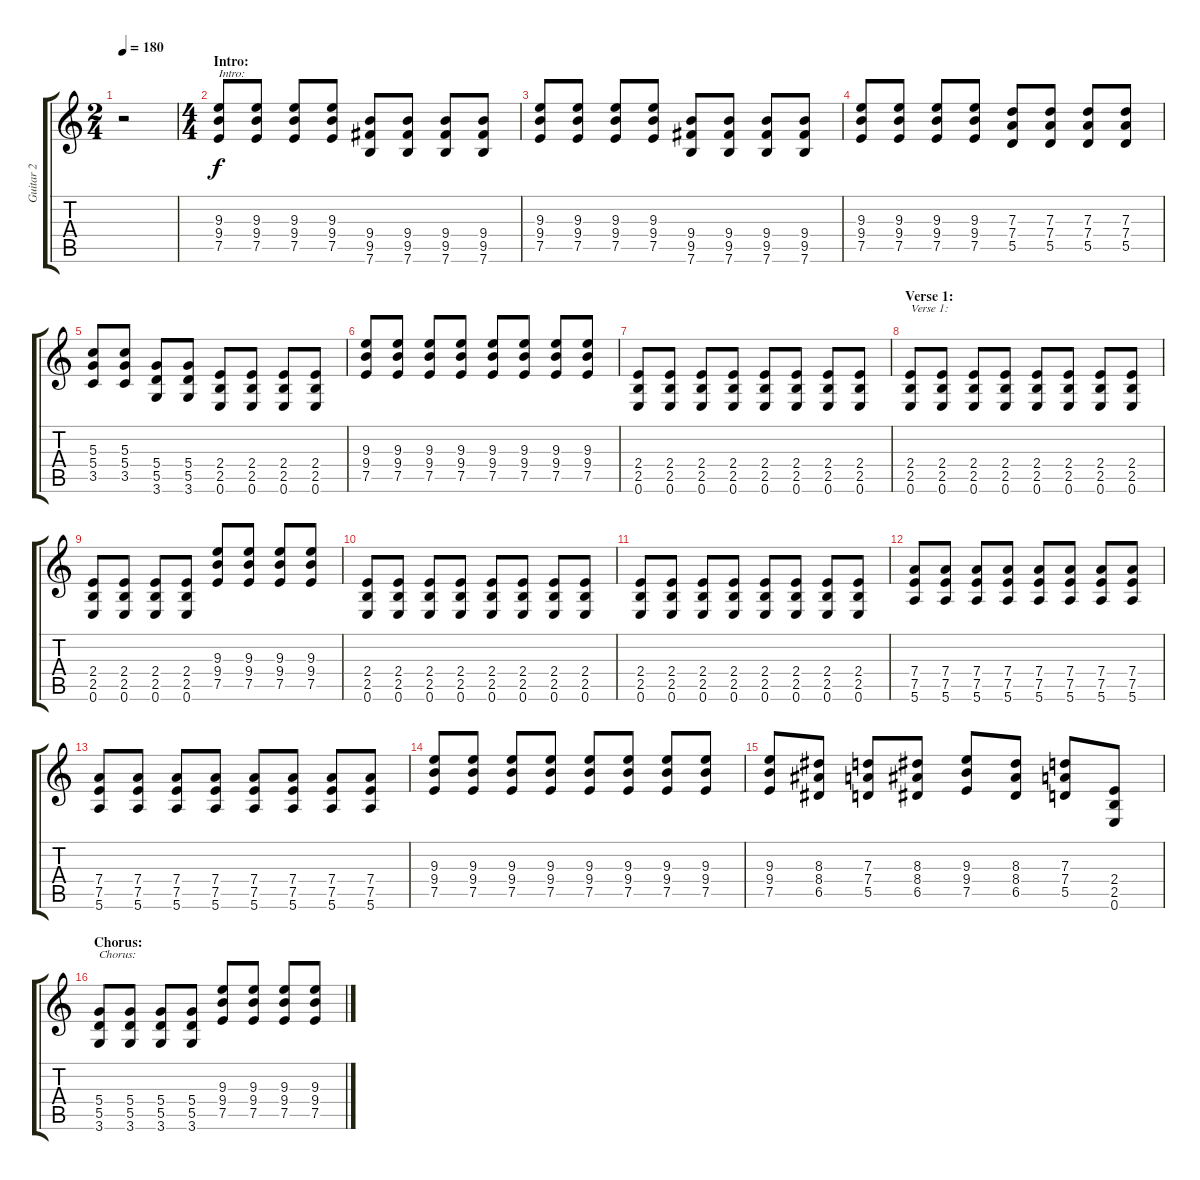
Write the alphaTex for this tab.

\track ("Guitar 2" "Guitar 2") {instrument distortionguitar}
\staff {score tabs}
\tuning (E4 B3 G3 D3 A2 E2) {hide}
\ts (2 4)
\tempo 180
\clef g2
\ks c
r.2{dy f instrument distortionguitar} |
\ts (4 4)
\section ("" "Intro:")
(9.3 9.4 7.5).8{txt "Intro:"} (9.3 9.4 7.5).8 (9.3 9.4 7.5).8 (9.3 9.4 7.5).8 (9.4 9.5 7.6).8 (9.4 9.5 7.6).8 (9.4 9.5 7.6).8 (9.4 9.5 7.6).8 |
(9.3 9.4 7.5).8 (9.3 9.4 7.5).8 (9.3 9.4 7.5).8 (9.3 9.4 7.5).8 (9.4 9.5 7.6).8 (9.4 9.5 7.6).8 (9.4 9.5 7.6).8 (9.4 9.5 7.6).8 |
(9.3 9.4 7.5).8 (9.3 9.4 7.5).8 (9.3 9.4 7.5).8 (9.3 9.4 7.5).8 (7.3 7.4 5.5).8 (7.3 7.4 5.5).8 (7.3 7.4 5.5).8 (7.3 7.4 5.5).8 |
(5.3 5.4 3.5).8 (5.3 5.4 3.5).8 (5.4 5.5 3.6).8 (5.4 5.5 3.6).8 (2.4 2.5 0.6).8 (2.4 2.5 0.6).8 (2.4 2.5 0.6).8 (2.4 2.5 0.6).8 |
(9.3 9.4 7.5).8 (9.3 9.4 7.5).8 (9.3 9.4 7.5).8 (9.3 9.4 7.5).8 (9.3 9.4 7.5).8 (9.3 9.4 7.5).8 (9.3 9.4 7.5).8 (9.3 9.4 7.5).8 |
(2.4 2.5 0.6).8 (2.4 2.5 0.6).8 (2.4 2.5 0.6).8 (2.4 2.5 0.6).8 (2.4 2.5 0.6).8 (2.4 2.5 0.6).8 (2.4 2.5 0.6).8 (2.4 2.5 0.6).8 |
\section ("" "Verse 1:")
(2.4 2.5 0.6).8{txt "Verse 1:"} (2.4 2.5 0.6).8 (2.4 2.5 0.6).8 (2.4 2.5 0.6).8 (2.4 2.5 0.6).8 (2.4 2.5 0.6).8 (2.4 2.5 0.6).8 (2.4 2.5 0.6).8 |
(2.4 2.5 0.6).8 (2.4 2.5 0.6).8 (2.4 2.5 0.6).8 (2.4 2.5 0.6).8 (9.3 9.4 7.5).8 (9.3 9.4 7.5).8 (9.3 9.4 7.5).8 (9.3 9.4 7.5).8 |
(2.4 2.5 0.6).8 (2.4 2.5 0.6).8 (2.4 2.5 0.6).8 (2.4 2.5 0.6).8 (2.4 2.5 0.6).8 (2.4 2.5 0.6).8 (2.4 2.5 0.6).8 (2.4 2.5 0.6).8 |
(2.4 2.5 0.6).8 (2.4 2.5 0.6).8 (2.4 2.5 0.6).8 (2.4 2.5 0.6).8 (2.4 2.5 0.6).8 (2.4 2.5 0.6).8 (2.4 2.5 0.6).8 (2.4 2.5 0.6).8 |
(7.4 7.5 5.6).8 (7.4 7.5 5.6).8 (7.4 7.5 5.6).8 (7.4 7.5 5.6).8 (7.4 7.5 5.6).8 (7.4 7.5 5.6).8 (7.4 7.5 5.6).8 (7.4 7.5 5.6).8 |
(7.4 7.5 5.6).8 (7.4 7.5 5.6).8 (7.4 7.5 5.6).8 (7.4 7.5 5.6).8 (7.4 7.5 5.6).8 (7.4 7.5 5.6).8 (7.4 7.5 5.6).8 (7.4 7.5 5.6).8 |
(9.3 9.4 7.5).8 (9.3 9.4 7.5).8 (9.3 9.4 7.5).8 (9.3 9.4 7.5).8 (9.3 9.4 7.5).8 (9.3 9.4 7.5).8 (9.3 9.4 7.5).8 (9.3 9.4 7.5).8 |
(9.3 9.4 7.5).8 (8.3 8.4 6.5).8 (7.3 7.4 5.5).8 (8.3 8.4 6.5).8 (9.3 9.4 7.5).8 (8.3 8.4 6.5).8 (7.3 7.4 5.5).8 (2.4 2.5 0.6).8 |
\section ("" "Chorus:")
(5.4 5.5 3.6).8{txt "Chorus:"} (5.4 5.5 3.6).8 (5.4 5.5 3.6).8 (5.4 5.5 3.6).8 (9.3 9.4 7.5).8 (9.3 9.4 7.5).8 (9.3 9.4 7.5).8 (9.3 9.4 7.5).8
